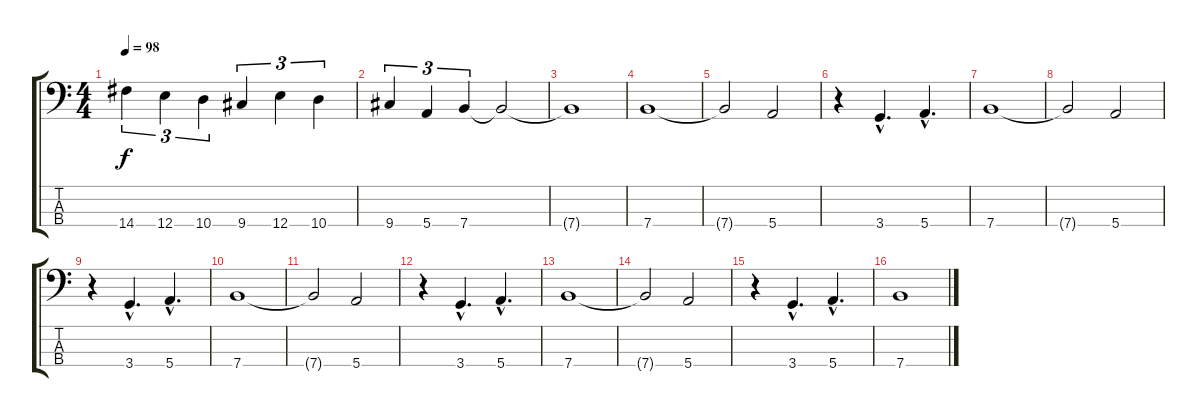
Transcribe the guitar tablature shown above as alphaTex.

\track "" {instrument electricbasspick}
\staff {score tabs}
\tuning (G2 D2 A1 E1) {hide}
\ts (4 4)
\tempo 98
\clef f4
\ks c
14.4.4{tu (3 2) dy f} 12.4.4{tu (3 2)} 10.4.4{tu (3 2)} 9.4.4{tu (3 2)} 12.4.4{tu (3 2)} 10.4.4{tu (3 2)} |
9.4.4{tu (3 2)} 5.4.4{tu (3 2)} 7.4.4{tu (3 2)} 7.4{t}.2 |
7.4{t}.1 |
7.4.1 |
7.4{t}.2 5.4.2 |
r.4 3.4{hac}.4{d} 5.4{hac}.4{d} |
7.4.1 |
7.4{t}.2 5.4.2 |
r.4 3.4{hac}.4{d} 5.4{hac}.4{d} |
7.4.1 |
7.4{t}.2 5.4.2 |
r.4 3.4{hac}.4{d} 5.4{hac}.4{d} |
7.4.1 |
7.4{t}.2 5.4.2 |
r.4 3.4{hac}.4{d} 5.4{hac}.4{d} |
7.4.1
